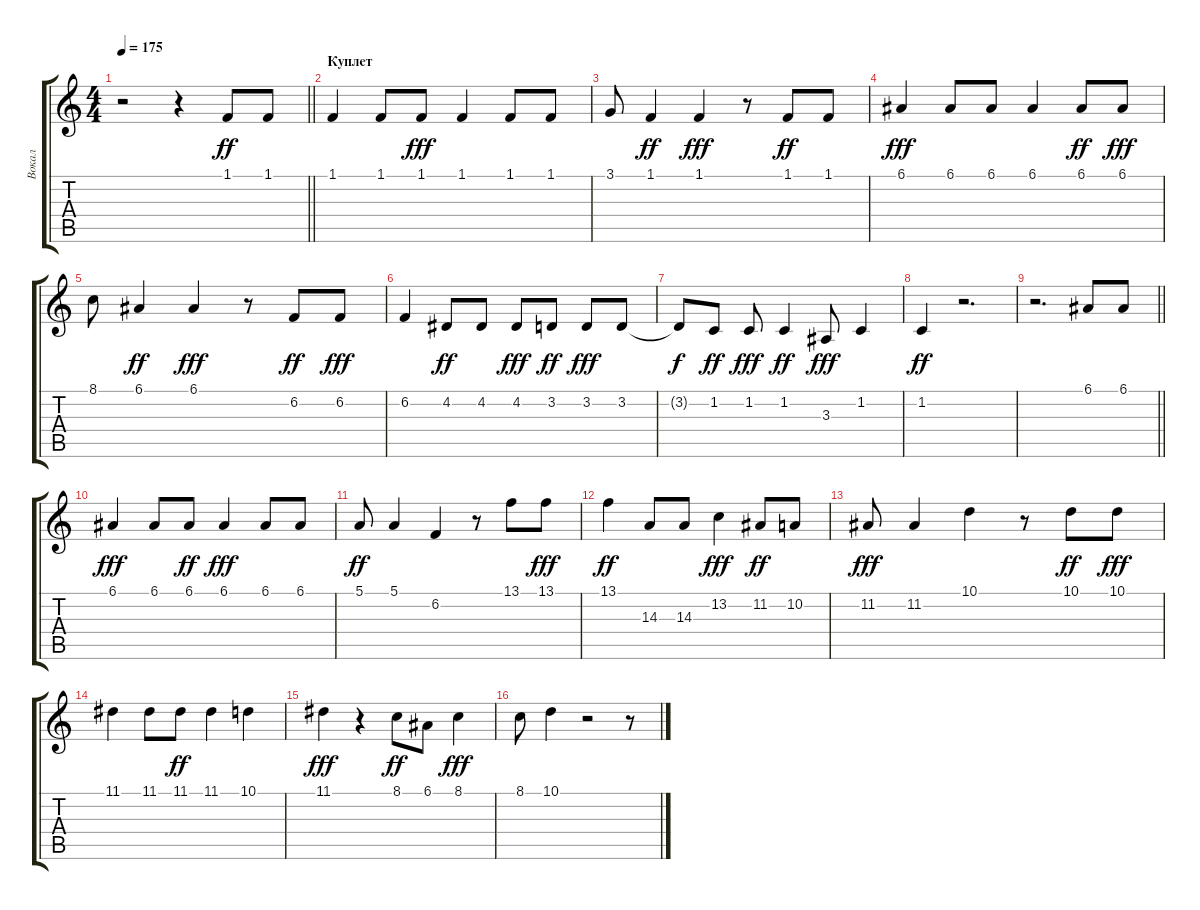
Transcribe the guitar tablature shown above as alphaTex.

\track ("Вокал" "Вокал") {instrument flute}
\staff {score tabs}
\tuning (E4 B3 G3 D3 A2 E2) {hide}
\ts (4 4)
\tempo 175
\clef g2
\barLineRight lightlight
\ks c
r.2{dy fff} r.4 1.1.8{dy ff} 1.1.8 |
\section ("" "Куплет")
1.1.4 1.1.8 1.1.8{dy fff} 1.1.4 1.1.8 1.1.8 |
3.1.8 1.1.4{dy ff} 1.1.4{dy fff} r.8 1.1.8{dy ff} 1.1.8 |
6.1.4{dy fff} 6.1.8 6.1.8 6.1.4 6.1.8{dy ff} 6.1.8{dy fff} |
8.1.8 6.1.4{dy ff} 6.1.4{dy fff} r.8 6.2.8{dy ff} 6.2.8{dy fff} |
6.2.4 4.2.8{dy ff} 4.2.8 4.2.8{dy fff} 3.2.8{dy ff} 3.2.8{dy fff} 3.2.8 |
3.2{t}.8{dy f} 1.2.8{dy ff} 1.2.8{dy fff} 1.2.4{dy ff} 3.3.8{dy fff} 1.2.4 |
1.2.4{dy ff} r.2{d} |
\barLineRight lightlight
r.2{d} 6.1.8 6.1.8 |
\section ("" " ")
6.1.4{dy fff} 6.1.8 6.1.8{dy ff} 6.1.4{dy fff} 6.1.8 6.1.8 |
5.1.8{dy ff} 5.1.4 6.2.4 r.8 13.1.8 13.1.8{dy fff} |
13.1.4{dy ff} 14.3.8 14.3.8 13.2.4{dy fff} 11.2.8{dy ff} 10.2.8 |
11.2.8{dy fff} 11.2.4 10.1.4 r.8 10.1.8{dy ff} 10.1.8{dy fff} |
11.1.4 11.1.8 11.1.8{dy ff} 11.1.4 10.1.4 |
11.1.4{dy fff} r.4 8.1.8{dy ff} 6.1.8 8.1.4{dy fff} |
8.1.8 10.1.4 r.2 r.8
